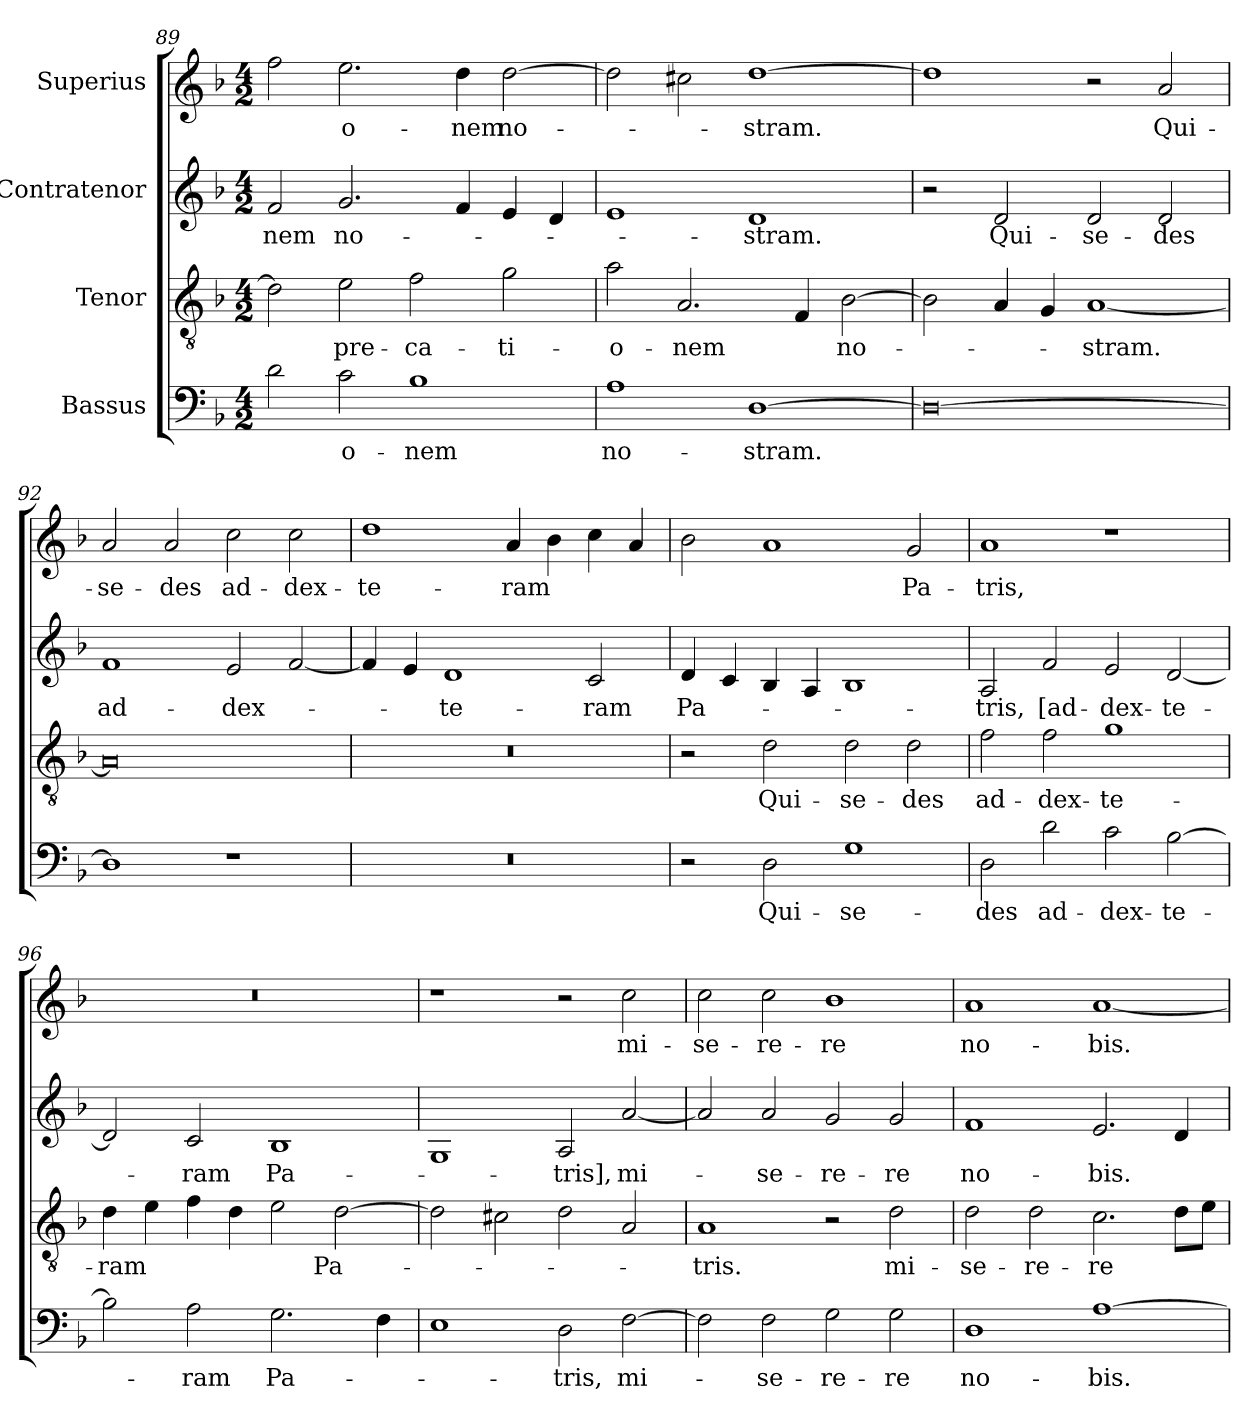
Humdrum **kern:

**kern	**text	**kern	**text	**kern	**text	**kern	**text
*part4	*part4	*part3	*part3	*part2	*part2	*part1	*part1
*staff4	*staff4	*staff3	*staff3	*staff2	*staff2	*staff1	*staff1
*I"Bassus	*	*I"Tenor	*	*I"Contratenor	*	*I"Superius	*
*clefF4	*	*clefGv2	*	*clefG2	*	*clefG2	*
*k[b-]	*	*k[b-]	*	*k[b-]	*	*k[b-]	*
*M4/2	*	*M4/2	*	*M4/2	*	*M4/2	*
=89	=89	=89	=89	=89	=89	=89	=89
2d\	.	2d\]	.	2f/	-nem	2ff\	.
2c\	-o-	2e\	-pre-	2.g/	no-	2.ee\	-o-
1B-\	-nem	2f\	-ca-	.	.	.	.
.	.	.	.	4f/	.	4dd\	-nem
.	.	2g\	-ti-	4e/	.	[2dd\	no-
.	.	.	.	4d/	.	.	.
=90	=90	=90	=90	=90	=90	=90	=90
1A\	no-	2a\	-o-	1e/	.	2dd\]	.
.	.	2.A/	-nem	.	.	2cc#X\	.
[1D\	-stram.	.	.	1d/	-stram.	[1dd\	-stram.
.	.	4F/	.	.	.	.	.
.	.	[2B-\	no-	.	.	.	.
=91	=91	=91	=91	=91	=91	=91	=91
0D\_	.	2B-\]	.	2r	.	1dd\]	.
.	.	4A/	.	2d/	Qui-	.	.
.	.	4G/	.	.	.	.	.
.	.	[1A/	-stram.	2d/	se-	2r	.
.	.	.	.	2d/	-des	2a/	Qui-
=92	=92	=92	=92	=92	=92	=92	=92
1D\]	.	0A/]	.	1f/	ad-	2a/	se-
.	.	.	.	.	.	2a/	-des
1r	.	.	.	2e/	dex-	2cc\	ad-
.	.	.	.	[2f/	.	2cc\	dex-
=93	=93	=93	=93	=93	=93	=93	=93
0r	.	0r	.	4f/]	.	1dd\	-te-
.	.	.	.	4e/	.	.	.
.	.	.	.	1d/	-te-	.	.
.	.	.	.	.	.	4a/	-ram
.	.	.	.	.	.	4b-\	.
.	.	.	.	2c/	-ram	4cc\	.
.	.	.	.	.	.	4a/	.
=94	=94	=94	=94	=94	=94	=94	=94
2r	.	2r	.	4d/	Pa-	2b-\	.
.	.	.	.	4c/	.	.	.
2D\	Qui-	2d\	Qui-	4B-/	.	1a/	.
.	.	.	.	4A/	.	.	.
1G\	se-	2d\	se-	1B-/	.	.	.
.	.	2d\	-des	.	.	2g/	Pa-
=95	=95	=95	=95	=95	=95	=95	=95
2D\	-des	2f\	ad-	2A/	-tris,	1a/	-tris,
2d\	ad-	2f\	dex-	2f/	[ad-	.	.
2c\	dex-	1g\	-te-	2e/	dex-	1r	.
[2B-\	-te-	.	.	[2d/	-te-	.	.
=96	=96	=96	=96	=96	=96	=96	=96
2B-\]	.	4d\	-ram	2d/]	.	0r	.
.	.	4e\	.	.	.	.	.
2A\	-ram	4f\	.	2c/	-ram	.	.
.	.	4d\	.	.	.	.	.
2.G\	Pa-	2e\	.	1B-/	Pa-	.	.
.	.	[2d\	Pa-	.	.	.	.
4F\	.	.	.	.	.	.	.
=97	=97	=97	=97	=97	=97	=97	=97
1E\	.	2d\]	.	1G/	.	1r	.
.	.	2c#X\	.	.	.	.	.
2D\	-tris,	2d\	.	2A/	-tris],	2r	.
[2F\	mi-	2A/	.	[2a/	mi-	2cc\	mi-
=98	=98	=98	=98	=98	=98	=98	=98
2F\]	.	1A/	-tris.	2a/]	.	2cc\	-se-
2F\	-se-	.	.	2a/	-se-	2cc\	-re-
2G\	-re-	2r	.	2g/	-re-	1b-\	-re
2G\	-re	2d\	mi-	2g/	-re	.	.
=99	=99	=99	=99	=99	=99	=99	=99
1D\	no-	2d\	-se-	1f/	no-	1a/	no-
.	.	2d\	-re-	.	.	.	.
[1A\	-bis.	2.c\	-re	2.e/	-bis.	[1a/	-bis.
.	.	8d\L	.	4d/	.	.	.
.	.	8e\J	.	.	.	.	.
=	=	=	=	=	=	=	=
*-	*-	*-	*-	*-	*-	*-	*-
